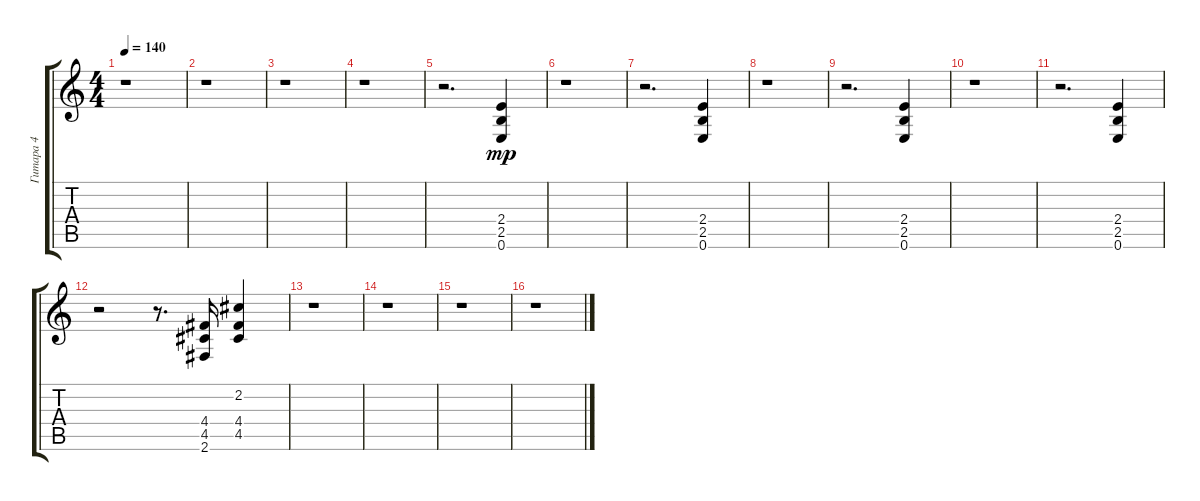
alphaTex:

\track ("Гитара 4" "Гитара 4") {instrument distortionguitar}
\staff {score tabs}
\tuning (E4 B3 G3 D3 A2 E2) {hide}
\ts (4 4)
\tempo 140
\clef g2
\ks c
r.1{dy mp} |
r.1 |
r.1 |
r.1 |
r.2{d} (2.4 2.5 0.6).4 |
r.1 |
r.2{d} (2.4 2.5 0.6).4 |
r.1 |
r.2{d} (2.4 2.5 0.6).4 |
r.1 |
r.2{d} (2.4 2.5 0.6).4 |
r.2 r.8{d} (4.4 4.5 2.6).16 (2.2 4.4 4.5).4 |
r.1 |
r.1 |
r.1 |
r.1
